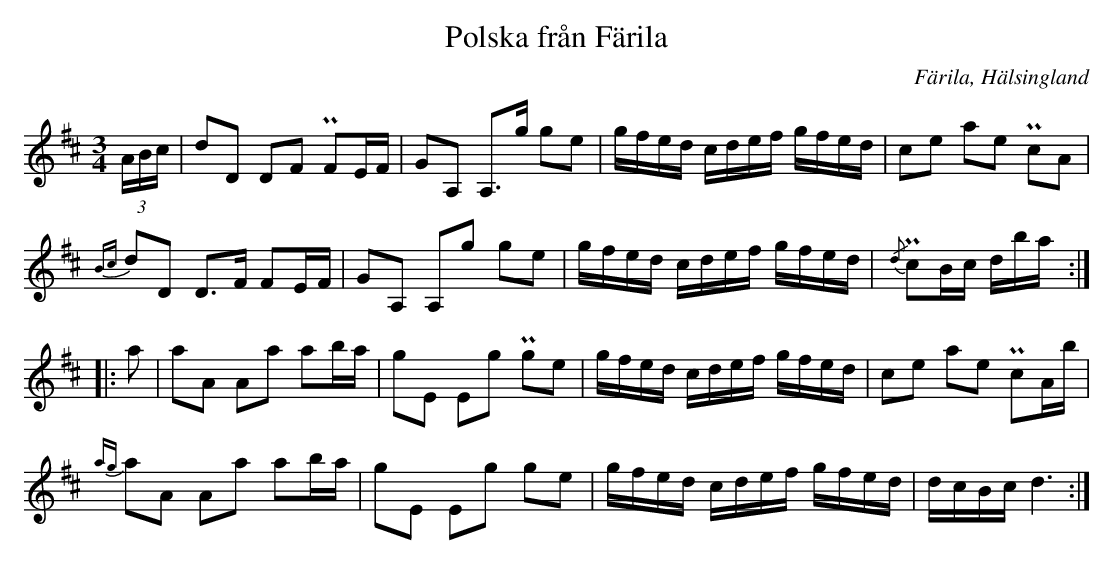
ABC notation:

X:1
T:Polska från Färila
O:Färila, Hälsingland
M:3/4
L:1/16
U:t=turn
K:D
(3ABc | d2D2 D2F2 PF2EF | G2A,2 A,2>g2 g2e2 | gfed cdef gfed | c2e2 a2e2 Pc2A2 |
{Bc}d2D2 D2>F2 F2EF | G2A,2 A,2g2 g2e2 | gfed cdef gfed | {/d}Pc2Bc dba ::
a2 | a2A2 A2a2 a2ba | g2E2 E2g2 Pg2e2 | gfed cdef gfed | c2e2 a2e2 Pc2A4/3b2/3 |
{a2/3g2/3}a2A2 A2a2 a2ba | g2E2 E2g2 g2e2 | gfed cdef gfed | dcBc d6 :|
